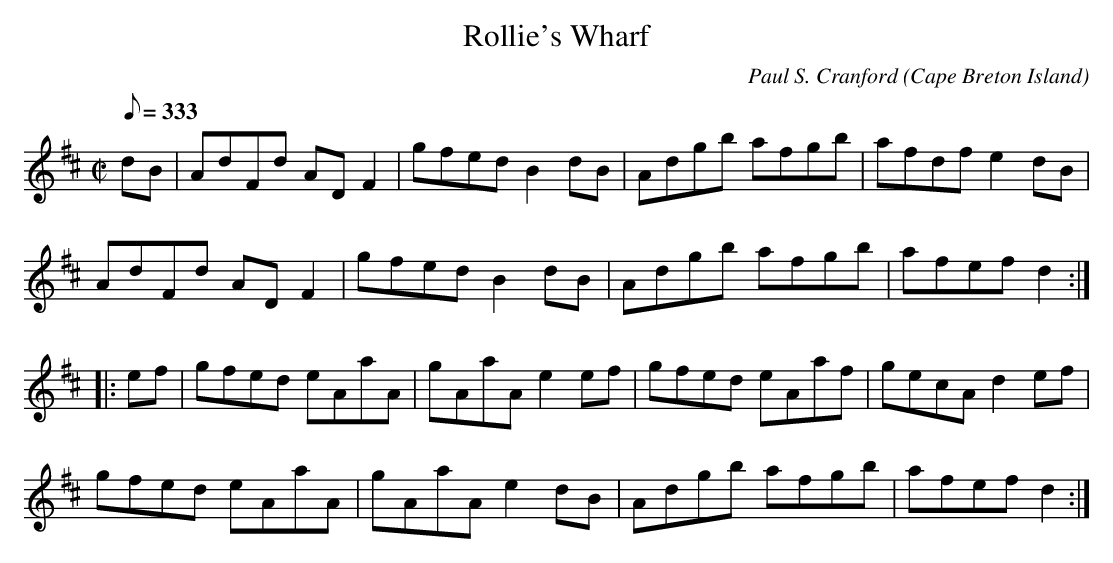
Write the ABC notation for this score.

X:1
T:Rollie's Wharf
C:Paul S. Cranford
O:Cape Breton Island
L:1/8
Q:333
M:C|
K:D
dB|AdFd AD F2|gfed B2 dB|Adgb afgb|afdf e2 dB|
AdFd AD F2|gfed B2 dB|Adgb afgb|afef d2:|
|:ef|gfed eAaA|gAaA e2 ef|gfed eAaf|gecA d2 ef|
gfed eAaA|gAaA e2dB|Adgb afgb|afef d2 :|
